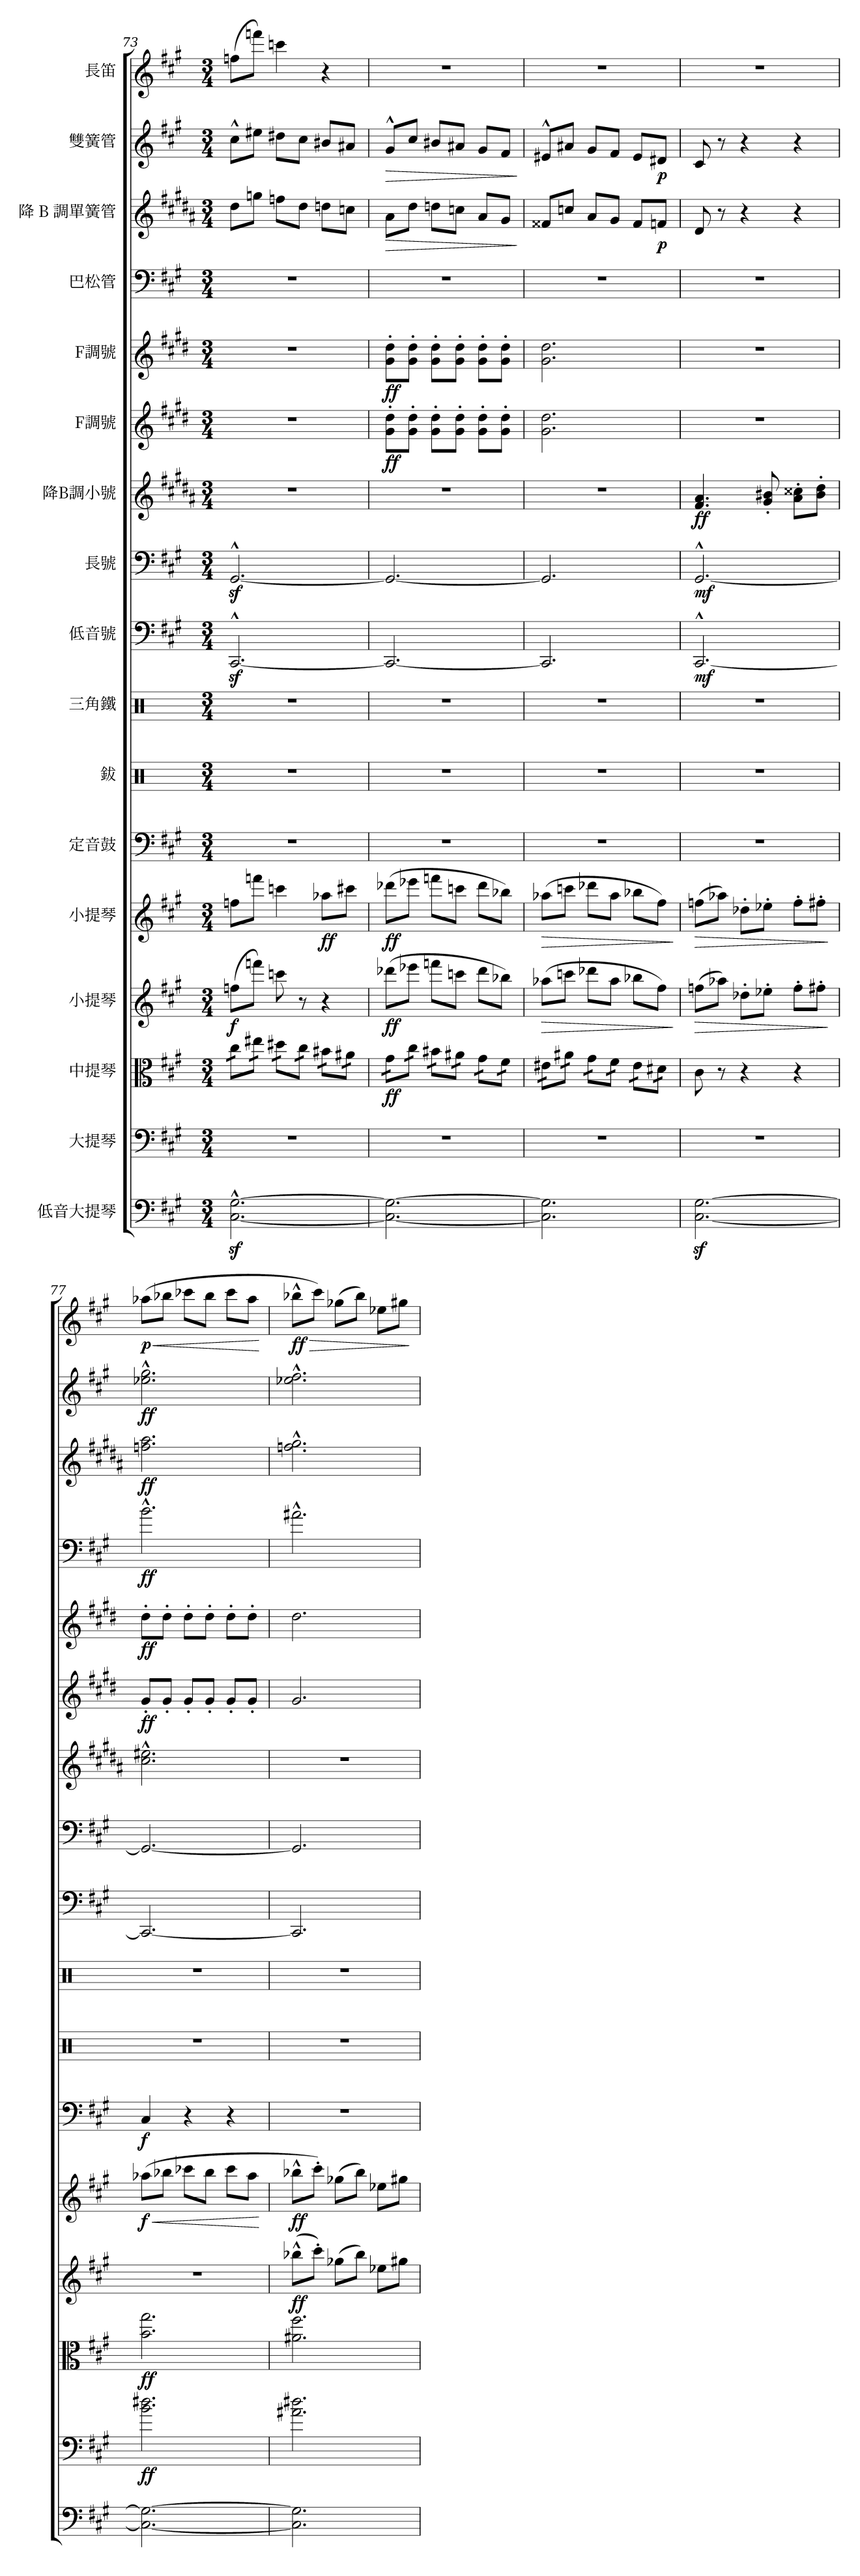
**kern	**kern	**dynam	**kern	**dynam	**kern	**dynam	**kern	**dynam	**kern	**dynam	**kern	**kern	**kern	**dynam	**kern	**dynam	**kern	**dynam	**kern	**dynam	**kern	**dynam	**kern	**dynam	**kern	**dynam	**kern	**dynam	**kern	**dynam
*part17	*part16	*part16	*part15	*part15	*part14	*part14	*part13	*part13	*part12	*part12	*part11	*part10	*part9	*part9	*part8	*part8	*part7	*part7	*part6	*part6	*part5	*part5	*part4	*part4	*part3	*part3	*part2	*part2	*part1	*part1
*staff17	*staff16	*staff16	*staff15	*staff15	*staff14	*staff14	*staff13	*staff13	*staff12	*staff12	*staff11	*staff10	*staff9	*staff9	*staff8	*staff8	*staff7	*staff7	*staff6	*staff6	*staff5	*staff5	*staff4	*staff4	*staff3	*staff3	*staff2	*staff2	*staff1	*staff1
*I"低音大提琴	*I"大提琴	*	*I"中提琴	*	*I"小提琴	*	*I"小提琴	*	*I"定音鼓	*	*I"鈸	*I"三角鐵	*I"低音號	*	*I"長號	*	*I"降B調小號	*	*I"F調號	*	*I"F調號	*	*I"巴松管	*	*I"降 B 調單簧管	*	*I"雙簧管	*	*I"長笛	*
*clefF4	*clefF4	*	*clefC3	*	*clefG2	*	*clefG2	*	*clefF4	*	*clefX	*clefX	*clefF4	*	*clefF4	*	*clefG2	*	*clefG2	*	*clefG2	*	*clefF4	*	*clefG2	*	*clefG2	*	*clefG2	*
*ITrd7c12	*	*	*	*	*	*	*	*	*	*	*	*	*	*	*	*	*ITrd1c2	*	*ITrd4c7	*	*ITrd4c7	*	*	*	*ITrd1c2	*	*	*	*	*
*k[f#c#g#]	*k[f#c#g#]	*	*k[f#c#g#]	*	*k[f#c#g#]	*	*k[f#c#g#]	*	*k[f#c#g#]	*	*k[]	*k[]	*k[f#c#g#]	*	*k[f#c#g#]	*	*k[f#c#g#]	*	*k[f#c#g#]	*	*k[f#c#g#]	*	*k[f#c#g#]	*	*k[f#c#g#]	*	*k[f#c#g#]	*	*k[f#c#g#]	*
*M3/4	*M3/4	*	*M3/4	*	*M3/4	*	*M3/4	*	*M3/4	*	*M3/4	*M3/4	*M3/4	*	*M3/4	*	*M3/4	*	*M3/4	*	*M3/4	*	*M3/4	*	*M3/4	*	*M3/4	*	*M3/4	*
=73	=73	=73	=73	=73	=73	=73	=73	=73	=73	=73	=73	=73	=73	=73	=73	=73	=73	=73	=73	=73	=73	=73	=73	=73	=73	=73	=73	=73	=73	=73
!	!	!	!LO:TX:b:i:t=cresc.	!	!	!	!	!	!	!	!	!	!	!	!	!	!	!	!	!	!	!	!	!	!	!	!	!	!	!
!	!	!	!	!	!	!LO:DY:b	!	!	!	!	!	!	!	!	!	!	!	!	!	!	!	!	!	!	!	!	!	!	!	!
*	*	*	*tremolo	*	*	*	*	*	*	*	*	*	*	*	*	*	*	*	*	*	*	*	*	*	*	*	*	*	*	*
[2.CC#\z<^^ [2.GG#\z<^^	2.r	.	16cc#\LL	.	(>8ffn\L	f	8ffn\L	.	2.r	.	2.r	2.r	[2.CC#z<^^/	.	[2.GG#z<^^/	.	2.r	.	2.r	.	2.r	.	2.r	.	8cc#\L	.	8cc#^^\L	.	(>8ffn\L	.
.	.	.	16cc#\	.	.	.	.	.	.	.	.	.	.	.	.	.	.	.	.	.	.	.	.	.	.	.	.	.	.	.
.	.	.	16ee#X\	.	8fffn\J)	.	8fffn\J	.	.	.	.	.	.	.	.	.	.	.	.	.	.	.	.	.	8ffn\J	.	8ee#X\J	.	8fffn\J)	.
.	.	.	16ee#X\JJ	.	.	.	.	.	.	.	.	.	.	.	.	.	.	.	.	.	.	.	.	.	.	.	.	.	.	.
.	.	.	16dd#X\LL	.	8cccn\	.	4cccn\	.	.	.	.	.	.	.	.	.	.	.	.	.	.	.	.	.	8ee-X\L	.	8dd#X\L	.	4cccn\	.
.	.	.	16dd#X\	.	.	.	.	.	.	.	.	.	.	.	.	.	.	.	.	.	.	.	.	.	.	.	.	.	.	.
.	.	.	16cc#\	.	8r	.	.	.	.	.	.	.	.	.	.	.	.	.	.	.	.	.	.	.	8cc#\J	.	8cc#\J	.	.	.
.	.	.	16cc#\JJ	.	.	.	.	.	.	.	.	.	.	.	.	.	.	.	.	.	.	.	.	.	.	.	.	.	.	.
!	!	!	!	!	!	!	!	!LO:DY:b	!	!	!	!	!	!	!	!	!	!	!	!	!	!	!	!	!	!	!	!	!	!
.	.	.	16b#X\LL	.	4r	.	8aa-X\L	ff	.	.	.	.	.	.	.	.	.	.	.	.	.	.	.	.	8ccn\L	.	8b#X/L	.	4r	.
.	.	.	16b#X\	.	.	.	.	.	.	.	.	.	.	.	.	.	.	.	.	.	.	.	.	.	.	.	.	.	.	.
.	.	.	16a#X\	.	.	.	8ccc#X\J	.	.	.	.	.	.	.	.	.	.	.	.	.	.	.	.	.	8b-X\J	.	8a#X/J	.	.	.
.	.	.	16a#X\JJ	.	.	.	.	.	.	.	.	.	.	.	.	.	.	.	.	.	.	.	.	.	.	.	.	.	.	.
!!LO:PB:g=z
=74	=74	=74	=74	=74	=74	=74	=74	=74	=74	=74	=74	=74	=74	=74	=74	=74	=74	=74	=74	=74	=74	=74	=74	=74	=74	=74	=74	=74	=74	=74
!	!	!	!	!LO:DY:b	!	!LO:DY:b	!	!LO:DY:b	!	!	!	!	!	!	!	!	!	!	!	!LO:DY:b	!	!LO:DY:b	!	!	!	!LO:HP:b	!	!LO:HP:b	!	!
2.CC#\_ 2.GG#\_	2.r	.	16g#\LL	ff	(>8ddd-X\L	ff	(>8ddd-X\L	ff	2.r	.	2.r	2.r	2.CC#/_	.	2.GG#/_	.	2.r	.	8c#\' 8g#\'L	ff	8c#\' 8g#\'L	ff	2.r	.	8g#\L	>	8g#^^/L	>	2.r	.
.	.	.	16g#\	.	.	.	.	.	.	.	.	.	.	.	.	.	.	.	.	.	.	.	.	.	.	.	.	.	.	.
.	.	.	16cc#\	.	8eee-X\J	.	8eee-X\J	.	.	.	.	.	.	.	.	.	.	.	8c#\' 8g#\'J	.	8c#\' 8g#\'J	.	.	.	8cc#\J	.	8cc#/J	.	.	.
.	.	.	16cc#\JJ	.	.	.	.	.	.	.	.	.	.	.	.	.	.	.	.	.	.	.	.	.	.	.	.	.	.	.
.	.	.	16b#X\LL	.	8fffn\L	.	8fffn\L	.	.	.	.	.	.	.	.	.	.	.	8c#\' 8g#\'L	.	8c#\' 8g#\'L	.	.	.	8ccn\L	.	8b#X/L	.	.	.
.	.	.	16b#X\	.	.	.	.	.	.	.	.	.	.	.	.	.	.	.	.	.	.	.	.	.	.	.	.	.	.	.
.	.	.	16a#X\	.	8cccn\J	.	8cccn\J	.	.	.	.	.	.	.	.	.	.	.	8c#\' 8g#\'J	.	8c#\' 8g#\'J	.	.	.	8b-X\J	.	8a#X/J	.	.	.
.	.	.	16a#X\JJ	.	.	.	.	.	.	.	.	.	.	.	.	.	.	.	.	.	.	.	.	.	.	.	.	.	.	.
.	.	.	16g#\LL	.	8ddd-\L	.	8ddd-\L	.	.	.	.	.	.	.	.	.	.	.	8c#\' 8g#\'L	.	8c#\' 8g#\'L	.	.	.	8g#/L	.	8g#/L	.	.	.
.	.	.	16g#\	.	.	.	.	.	.	.	.	.	.	.	.	.	.	.	.	.	.	.	.	.	.	.	.	.	.	.
.	.	.	16f#\	.	8bb-X\J)	.	8bb-X\J)	.	.	.	.	.	.	.	.	.	.	.	8c#\' 8g#\'J	.	8c#\' 8g#\'J	.	.	.	8f#/J	.	8f#/J	.	.	.
.	.	.	16f#\JJ	.	.	.	.	.	.	.	.	.	.	.	.	.	.	.	.	.	.	.	.	.	.	.	.	.	.	.
.	.	.	.	.	.	.	.	.	.	.	.	.	.	.	.	.	.	.	.	.	.	.	.	.	.	]	.	]	.	.
=75	=75	=75	=75	=75	=75	=75	=75	=75	=75	=75	=75	=75	=75	=75	=75	=75	=75	=75	=75	=75	=75	=75	=75	=75	=75	=75	=75	=75	=75	=75
!	!	!	!	!	!	!LO:HP:b	!	!LO:HP:b	!	!	!	!	!	!	!	!	!	!	!	!	!	!	!	!	!	!	!	!	!	!
2.CC#\] 2.GG#\]	2.r	.	16e#X\LL	.	(>8aa-X\L	>	(>8aa-X\L	>	2.r	.	2.r	2.r	2.CC#/]	.	2.GG#/]	.	2.r	.	2.c#\ 2.g#\	.	2.c#\ 2.g#\	.	2.r	.	8e#X/L	.	8e#X^^/L	.	2.r	.
.	.	.	16e#X\	.	.	.	.	.	.	.	.	.	.	.	.	.	.	.	.	.	.	.	.	.	.	.	.	.	.	.
.	.	.	16a#X\	.	8cccn\J	.	8cccn\J	.	.	.	.	.	.	.	.	.	.	.	.	.	.	.	.	.	8b-X/J	.	8a#X/J	.	.	.
.	.	.	16a#X\JJ	.	.	.	.	.	.	.	.	.	.	.	.	.	.	.	.	.	.	.	.	.	.	.	.	.	.	.
.	.	.	16g#\LL	.	8ddd-X\L	.	8ddd-X\L	.	.	.	.	.	.	.	.	.	.	.	.	.	.	.	.	.	8g#/L	.	8g#/L	.	.	.
.	.	.	16g#\	.	.	.	.	.	.	.	.	.	.	.	.	.	.	.	.	.	.	.	.	.	.	.	.	.	.	.
.	.	.	16f#\	.	8aa-\J	.	8aa-\J	.	.	.	.	.	.	.	.	.	.	.	.	.	.	.	.	.	8f#/J	.	8f#/J	.	.	.
.	.	.	16f#\JJ	.	.	.	.	.	.	.	.	.	.	.	.	.	.	.	.	.	.	.	.	.	.	.	.	.	.	.
.	.	.	16e#\LL	.	8bb-X\L	.	8bb-X\L	.	.	.	.	.	.	.	.	.	.	.	.	.	.	.	.	.	8e#/L	.	8e#/L	.	.	.
.	.	.	16e#\	.	.	.	.	.	.	.	.	.	.	.	.	.	.	.	.	.	.	.	.	.	.	.	.	.	.	.
!	!	!	!	!	!	!	!	!	!	!	!	!	!	!	!	!	!	!	!	!	!	!	!	!	!	!LO:DY:b	!	!LO:DY:b	!	!
.	.	.	16d#X\	.	8ff#\J)	.	8ff#\J)	.	.	.	.	.	.	.	.	.	.	.	.	.	.	.	.	.	8e-X/J	p	8d#X/J	p	.	.
.	.	.	16d#X\JJ	.	.	.	.	.	.	.	.	.	.	.	.	.	.	.	.	.	.	.	.	.	.	.	.	.	.	.
*	*	*	*Xtremolo	*	*	*	*	*	*	*	*	*	*	*	*	*	*	*	*	*	*	*	*	*	*	*	*	*	*	*
.	.	.	.	.	.	]	.	]	.	.	.	.	.	.	.	.	.	.	.	.	.	.	.	.	.	.	.	.	.	.
=76	=76	=76	=76	=76	=76	=76	=76	=76	=76	=76	=76	=76	=76	=76	=76	=76	=76	=76	=76	=76	=76	=76	=76	=76	=76	=76	=76	=76	=76	=76
!	!	!	!	!	!	!LO:HP:b	!	!LO:HP:b	!	!	!	!	!	!LO:DY:b	!	!LO:DY:b	!	!LO:DY:b	!	!	!	!	!	!	!	!	!	!	!	!
[2.CC#\z< [2.GG#\z<	2.r	.	8c#\	.	(>8ffn\L	>	(>8ffn\L	>	2.r	.	2.r	2.r	[2.CC#^^/	mf	[2.GG#^^/	mf	4.e/ 4.g#/	ff	2.r	.	2.r	.	2.r	.	8c#/	.	8c#/	.	2.r	.
.	.	.	8r	.	8aa-X\J)	.	8aa-X\J)	.	.	.	.	.	.	.	.	.	.	.	.	.	.	.	.	.	8r	.	8r	.	.	.
.	.	.	4r	.	8dd-X'\L	.	8dd-X'\L	.	.	.	.	.	.	.	.	.	.	.	.	.	.	.	.	.	4r	.	4r	.	.	.
.	.	.	.	.	8ee-X'\J	.	8ee-X'\J	.	.	.	.	.	.	.	.	.	8f#/' 8a#X/'	.	.	.	.	.	.	.	.	.	.	.	.	.
.	.	.	4r	.	8ff'\L	.	8ff'\L	.	.	.	.	.	.	.	.	.	8g#\' 8b#X\'L	.	.	.	.	.	.	.	4r	.	4r	.	.	.
.	.	.	.	.	8ff#X'\J	.	8ff#X'\J	.	.	.	.	.	.	.	.	.	8a#\' 8cc#\'J	.	.	.	.	.	.	.	.	.	.	.	.	.
.	.	.	.	.	.	]	.	]	.	.	.	.	.	.	.	.	.	.	.	.	.	.	.	.	.	.	.	.	.	.
=77	=77	=77	=77	=77	=77	=77	=77	=77	=77	=77	=77	=77	=77	=77	=77	=77	=77	=77	=77	=77	=77	=77	=77	=77	=77	=77	=77	=77	=77	=77
!	!	!LO:DY:b	!	!LO:DY:b	!	!	!	!LO:HP:b	!	!	!	!	!	!	!	!	!	!	!	!	!	!	!	!	!	!	!	!	!	!LO:HP:b
!	!	!	!	!	!	!	!	!LO:DY:n=1:b	!	!LO:DY:b	!	!	!	!	!	!	!	!	!	!LO:DY:b	!	!LO:DY:b	!	!LO:DY:b	!	!LO:DY:b	!	!LO:DY:b	!	!LO:DY:n=1:b
2.CC#\_ 2.GG#\_	2.b\ 2.dd#X\	ff	2.b\ 2.gg#\	ff	2.r	.	(>8aa-X\L	< f	4C#/	f	2.r	2.r	2.CC#/_	.	2.GG#/_	.	2.b\^^ 2.dd#X\^^	.	8c#'/L	ff	8g#'\L	ff	2.b^^\	ff	2.ee-X\ 2.gg#\	ff	2.ee-X\^^ 2.gg#\^^	ff	(>8aa-X\L	< p
.	.	.	.	.	.	.	8bb-X\J	.	.	.	.	.	.	.	.	.	.	.	8c#'/J	.	8g#'\J	.	.	.	.	.	.	.	8bb-X\J	.
.	.	.	.	.	.	.	8ccc-\L	.	4r	.	.	.	.	.	.	.	.	.	8c#'/L	.	8g#'\L	.	.	.	.	.	.	.	8ccc-\L	.
.	.	.	.	.	.	.	8bb-\J	.	.	.	.	.	.	.	.	.	.	.	8c#'/J	.	8g#'\J	.	.	.	.	.	.	.	8bb-\J	.
.	.	.	.	.	.	.	8ccc-\L	.	4r	.	.	.	.	.	.	.	.	.	8c#'/L	.	8g#'\L	.	.	.	.	.	.	.	8ccc-\L	.
.	.	.	.	.	.	.	8aa-\J	.	.	.	.	.	.	.	.	.	.	.	8c#'/J	.	8g#'\J	.	.	.	.	.	.	.	8aa-\J	.
.	.	.	.	.	.	.	.	[	.	.	.	.	.	.	.	.	.	.	.	.	.	.	.	.	.	.	.	.	.	[
=78	=78	=78	=78	=78	=78	=78	=78	=78	=78	=78	=78	=78	=78	=78	=78	=78	=78	=78	=78	=78	=78	=78	=78	=78	=78	=78	=78	=78	=78	=78
!	!	!	!	!	!	!LO:DY:b	!	!LO:DY:b	!	!	!	!	!	!	!	!	!	!	!	!	!	!	!	!	!	!	!	!	!	!LO:HP:b
!	!	!	!	!	!	!	!	!	!	!	!	!	!	!	!	!	!	!	!	!	!	!	!	!	!	!	!	!	!	!LO:DY:n=1:b
2.CC#\] 2.GG#\]	2.a#X\ 2.dd#X\	.	2.a#X\ 2.ff#\	.	(>8bb-X^^\L	ff	8bb-X^^\L	ff	2.r	.	2.r	2.r	2.CC#/]	.	2.GG#/]	.	2.r	.	2.c#/	.	2.g#\	.	2.a#X^^\	.	2.ee-X\^^ 2.ff#\^^	.	2.ee-X\^^ 2.ff#\^^	.	8bb-X^^\L	> ff
.	.	.	.	.	8ccc#'\J)	.	8ccc#'\J)	.	.	.	.	.	.	.	.	.	.	.	.	.	.	.	.	.	.	.	.	.	8ccc#\J)	.
.	.	.	.	.	(>8gg-\L	.	(>8gg-\L	.	.	.	.	.	.	.	.	.	.	.	.	.	.	.	.	.	.	.	.	.	(>8gg-\L	.
.	.	.	.	.	8bb-\J)	.	8bb-\J)	.	.	.	.	.	.	.	.	.	.	.	.	.	.	.	.	.	.	.	.	.	8bb-\J)	.
.	.	.	.	.	8ee-X\L	.	8ee-X\L	.	.	.	.	.	.	.	.	.	.	.	.	.	.	.	.	.	.	.	.	.	8ee-X\L	.
.	.	.	.	.	8gg#X\J	.	8gg#X\J	.	.	.	.	.	.	.	.	.	.	.	.	.	.	.	.	.	.	.	.	.	8gg#X\J	.
.	.	.	.	.	.	.	.	.	.	.	.	.	.	.	.	.	.	.	.	.	.	.	.	.	.	.	.	.	.	]
=	=	=	=	=	=	=	=	=	=	=	=	=	=	=	=	=	=	=	=	=	=	=	=	=	=	=	=	=	=	=
*-	*-	*-	*-	*-	*-	*-	*-	*-	*-	*-	*-	*-	*-	*-	*-	*-	*-	*-	*-	*-	*-	*-	*-	*-	*-	*-	*-	*-	*-	*-
